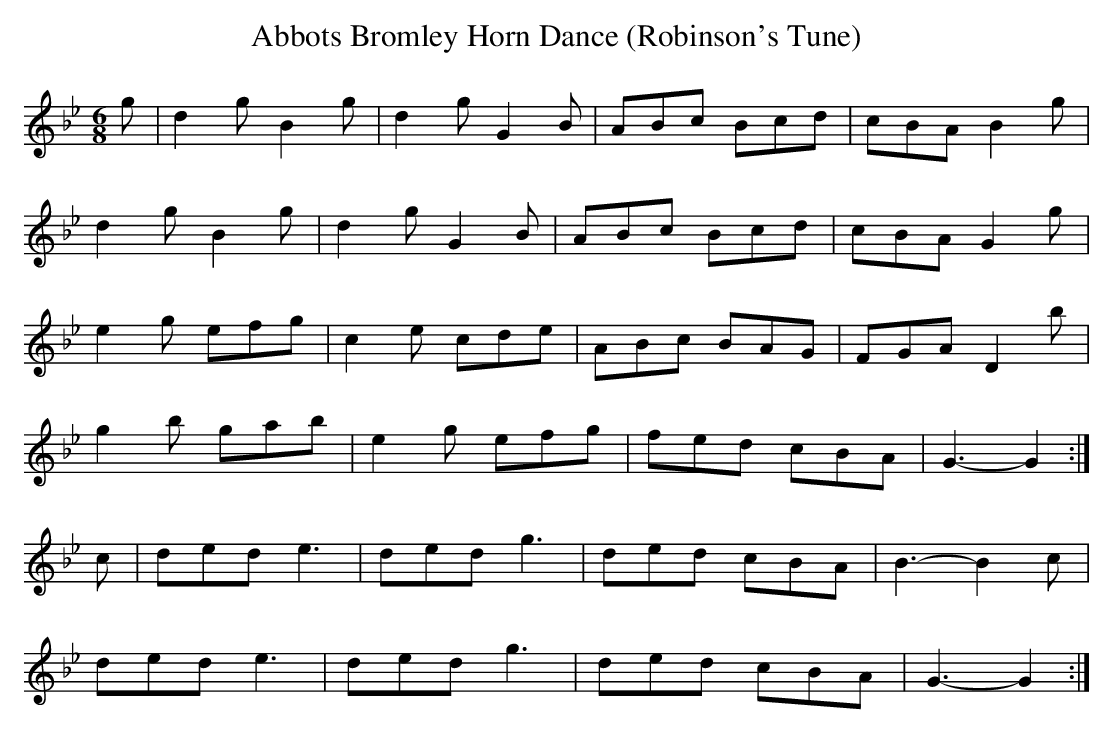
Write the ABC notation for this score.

X:1
T: Abbots Bromley Horn Dance (Robinson's Tune)
M: 6/8
L: 1/8
K: Gm
g | d2g B2g | d2g G2B | ABc Bcd | cBA B2g |
d2g B2g | d2g G2B | ABc Bcd | cBA G2g |
e2g efg| c2e cde | ABc BAG | FGA D2b |
g2b gab | e2g efg | fed cBA | G3-G2 :|
c | ded e3 | ded g3 | ded cBA | B3-B2c |
ded e3 | ded g3 | ded cBA | G3-G2:|
